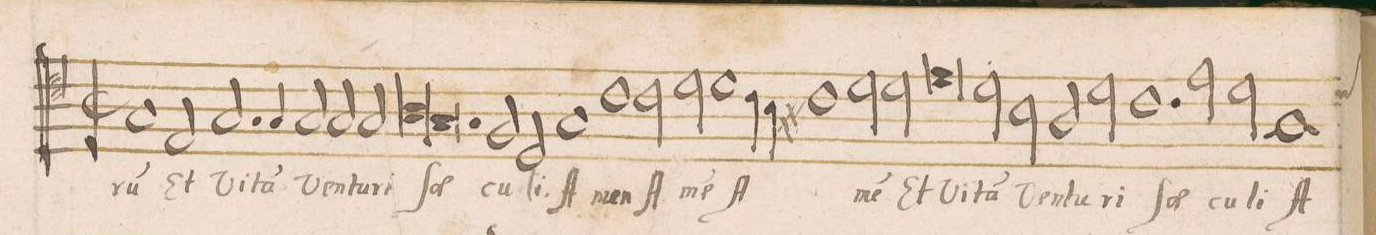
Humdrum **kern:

**kern	**text
*I"ALTVS	*
*clefC4	*
*k[]	*
*met(C|)	*
*M2/1	*
1G/	-ru(m)
2E/	Et
2.G/	Vi-
=233-	=233-
4G/	-ta(m)
2G/	Ven-
2G/	-tu-
2G/	-ri
=234-	=234-
*lig	*
1A\	ſae-
1.G/	.
*Xlig	*
=235-	=235-
2F/	-cu-
2D/	-li.
1G/	A-
=236-	=236-
1c\	-men
2c\	A-
=237-	=237-
2d\	-me(n)
1d\	A-
4c#y\	.
4B\	.
=238-	=238-
1c#X\	.
2d\	-me(n)
2d\	Et
=239-	=239-
0e\	Vi-
=240-	=240-
2d\	-ta(m)
2B\	Ven-
2A/	-tu-
2d\	-ri
=241-	=241-
1.cny\	ſae-
2e\	-cu-
=242-	=242-
2d\	-li
1G/	A-
*-	*-
